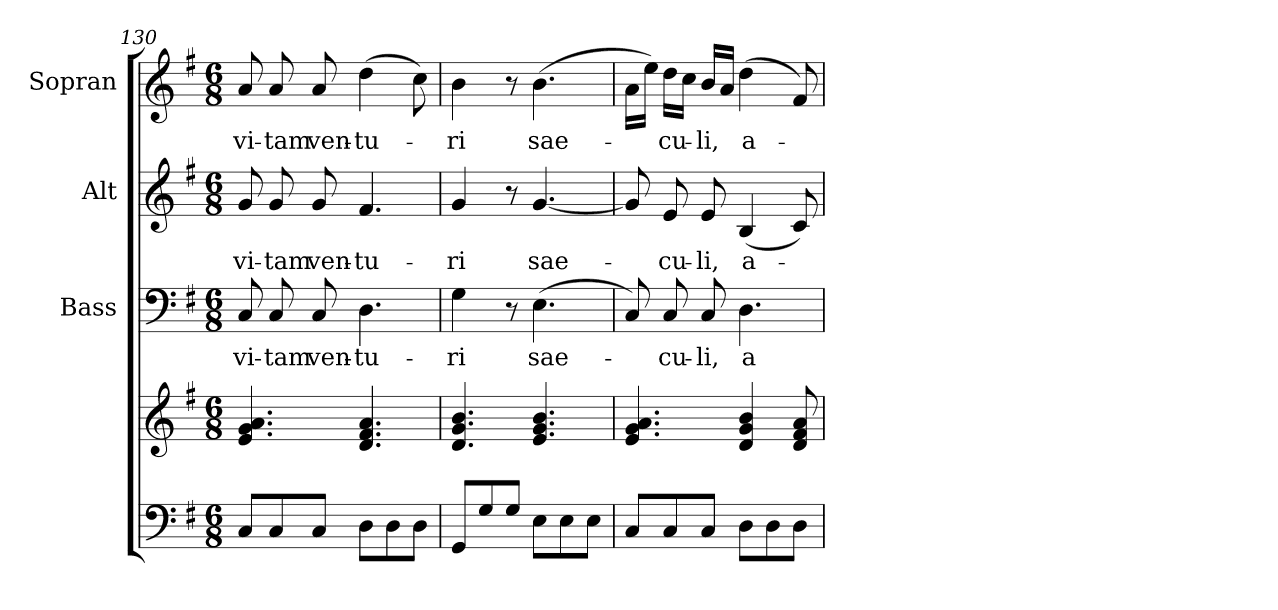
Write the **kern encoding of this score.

**kern	**kern	**kern	**text	**kern	**text	**kern	**text
*part4	*part4	*part3	*part3	*part2	*part2	*part1	*part1
*staff5	*staff4	*staff3	*staff3	*staff2	*staff2	*staff1	*staff1
*	*	*I"Bass	*	*I"Alt	*	*I"Sopran	*
*	*	*I'B.	*	*I'A.	*	*I'S.	*
*clefF4	*clefG2	*clefF4	*	*clefG2	*	*clefG2	*
*k[f#]	*k[f#]	*k[f#]	*	*k[f#]	*	*k[f#]	*
*G:	*G:	*G:	*	*G:	*	*G:	*
*M6/8	*M6/8	*M6/8	*	*M6/8	*	*M6/8	*
=130	=130	=130	=130	=130	=130	=130	=130
!	!	!	!LO:LY:b	!	!LO:LY:b	!	!LO:LY:b
8C/L	4.e/ 4.g/ 4.a/	8C/	vi-	8g/	vi-	8a/	vi-
!	!	!	!LO:LY:b	!	!LO:LY:b	!	!LO:LY:b
8C/	.	8C/	-tam	8g/	-tam	8a/	-tam
!	!	!	!LO:LY:b	!	!LO:LY:b	!	!LO:LY:b
8C/J	.	8C/	ven-	8g/	ven-	8a/	ven-
!	!	!	!LO:LY:b	!	!LO:LY:b	!	!LO:LY:b
8D\L	4.d/ 4.f#/ 4.a/	4.D\	-tu-	4.f#/	-tu-	(>4dd\	-tu-
8D\	.	.	.	.	.	.	.
8D\J	.	.	.	.	.	8cc\)	.
=131	=131	=131	=131	=131	=131	=131	=131
!	!	!	!LO:LY:b	!	!LO:LY:b	!	!LO:LY:b
8GG/L	4.d/ 4.g/ 4.b/	4G\	-ri	4g/	-ri	4b\	-ri
8G/	.	.	.	.	.	.	.
8G/J	.	8r	.	8r	.	8r	.
!	!	!	!LO:LY:b	!	!LO:LY:b	!	!LO:LY:b
8E\L	4.e/ 4.g/ 4.b/	(>4.E\	sae-	[4.g/	sae-	(>4.b\	sae-
8E\	.	.	.	.	.	.	.
8E\J	.	.	.	.	.	.	.
=132	=132	=132	=132	=132	=132	=132	=132
8C/L	4.e/ 4.g/ 4.a/	8C/)	.	8g/]	.	16a\LL	.
.	.	.	.	.	.	16ee\JJ)	.
!	!	!	!LO:LY:b	!	!LO:LY:b	!	!LO:LY:b
8C/	.	8C/	-cu-	8e/	-cu-	16dd\LL	-cu-
.	.	.	.	.	.	16cc\JJ	.
!	!	!	!LO:LY:b	!	!LO:LY:b	!	!LO:LY:b
8C/J	.	8C/	-li,	8e/	-li,	16b/LL	-li,
.	.	.	.	.	.	16a/JJ	.
!	!	!	!LO:LY:b	!	!LO:LY:b	!	!LO:LY:b
8D\L	4d/ 4g/ 4b/	4.D\	a-	(<4B/	a-	(>4dd\	a-
8D\	.	.	.	.	.	.	.
8D\J	8d/ 8f#/ 8a/	.	.	8c/)	.	8f#/)	.
=	=	=	=	=	=	=	=
*-	*-	*-	*-	*-	*-	*-	*-
